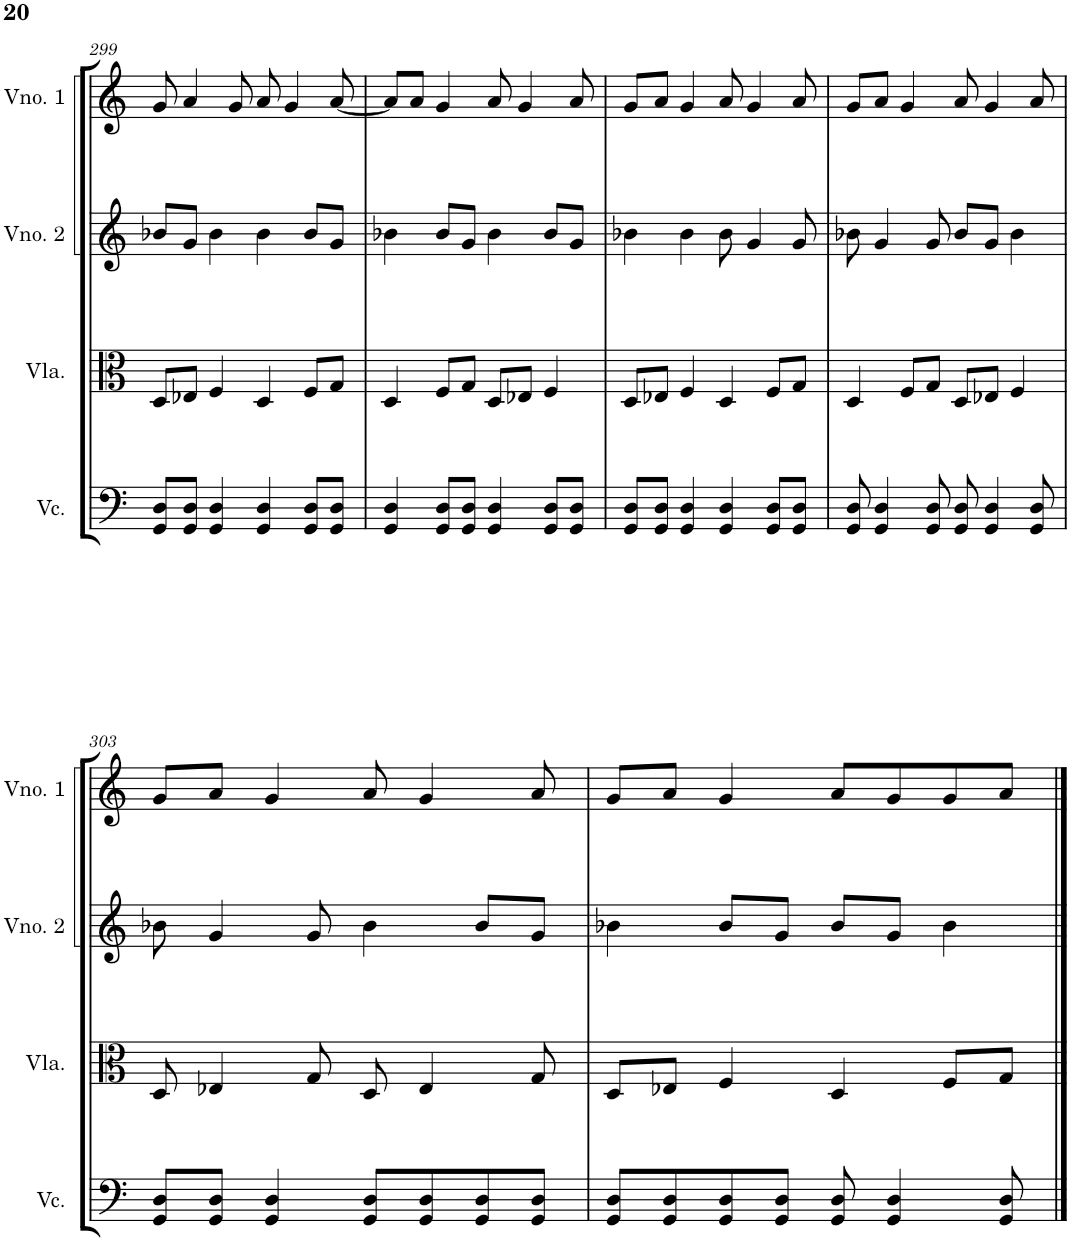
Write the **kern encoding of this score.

**kern	**kern	**kern	**kern
*part4	*part3	*part2	*part1
*staff4	*staff3	*staff2	*staff1
*I"Violoncelo	*I"Viola	*I"Violino 2	*I"Violino 1
*I'Vc.	*I'Vla.	*I'Vno. 2	*I'Vno. 1
!!LO:PB:g=z
*clefF4	*clefC3	*clefG2	*clefG2
*k[]	*k[]	*k[]	*k[]
*M4/4	*M4/4	*M4/4	*M4/4
=299	=299	=299	=299
8GG/ 8D/L	8D/L	8b-X/L	8g/
8GG/ 8D/J	8E-X/J	8g/J	4a/
4GG/ 4D/	4F/	4b-\	.
.	.	.	8g/
4GG/ 4D/	4D/	4b-\	8a/
.	.	.	4g/
8GG/ 8D/L	8F/L	8b-/L	.
8GG/ 8D/J	8G/J	8g/J	[8a/
=300	=300	=300	=300
4GG/ 4D/	4D/	4b-X\	8a/L]
.	.	.	8a/J
8GG/ 8D/L	8F/L	8b-/L	4g/
8GG/ 8D/J	8G/J	8g/J	.
4GG/ 4D/	8D/L	4b-\	8a/
.	8E-X/J	.	4g/
8GG/ 8D/L	4F/	8b-/L	.
8GG/ 8D/J	.	8g/J	8a/
=301	=301	=301	=301
8GG/ 8D/L	8D/L	4b-X\	8g/L
8GG/ 8D/J	8E-X/J	.	8a/J
4GG/ 4D/	4F/	4b-\	4g/
4GG/ 4D/	4D/	8b-\	8a/
.	.	4g/	4g/
8GG/ 8D/L	8F/L	.	.
8GG/ 8D/J	8G/J	8g/	8a/
=302	=302	=302	=302
8GG/ 8D/	4D/	8b-X\	8g/L
4GG/ 4D/	.	4g/	8a/J
.	8F/L	.	4g/
8GG/ 8D/	8G/J	8g/	.
8GG/ 8D/	8D/L	8b-/L	8a/
4GG/ 4D/	8E-X/J	8g/J	4g/
.	4F/	4b-\	.
8GG/ 8D/	.	.	8a/
!!LO:LB:g=z
=303	=303	=303	=303
8GG/ 8D/L	8D/	8b-X\	8g/L
8GG/ 8D/J	4E-X/	4g/	8a/J
4GG/ 4D/	.	.	4g/
.	8G/	8g/	.
8GG/ 8D/L	8D/	4b-\	8a/
8GG/ 8D/	4E-/	.	4g/
8GG/ 8D/	.	8b-/L	.
8GG/ 8D/J	8G/	8g/J	8a/
=304	=304	=304	=304
8GG/ 8D/L	8D/L	4b-X\	8g/L
8GG/ 8D/	8E-X/J	.	8a/J
8GG/ 8D/	4F/	8b-/L	4g/
8GG/ 8D/J	.	8g/J	.
8GG/ 8D/	4D/	8b-/L	8a/L
4GG/ 4D/	.	8g/J	8g/
.	8F/L	4b-\	8g/
8GG/ 8D/	8G/J	.	8a/J
==	==	==	==
*-	*-	*-	*-
